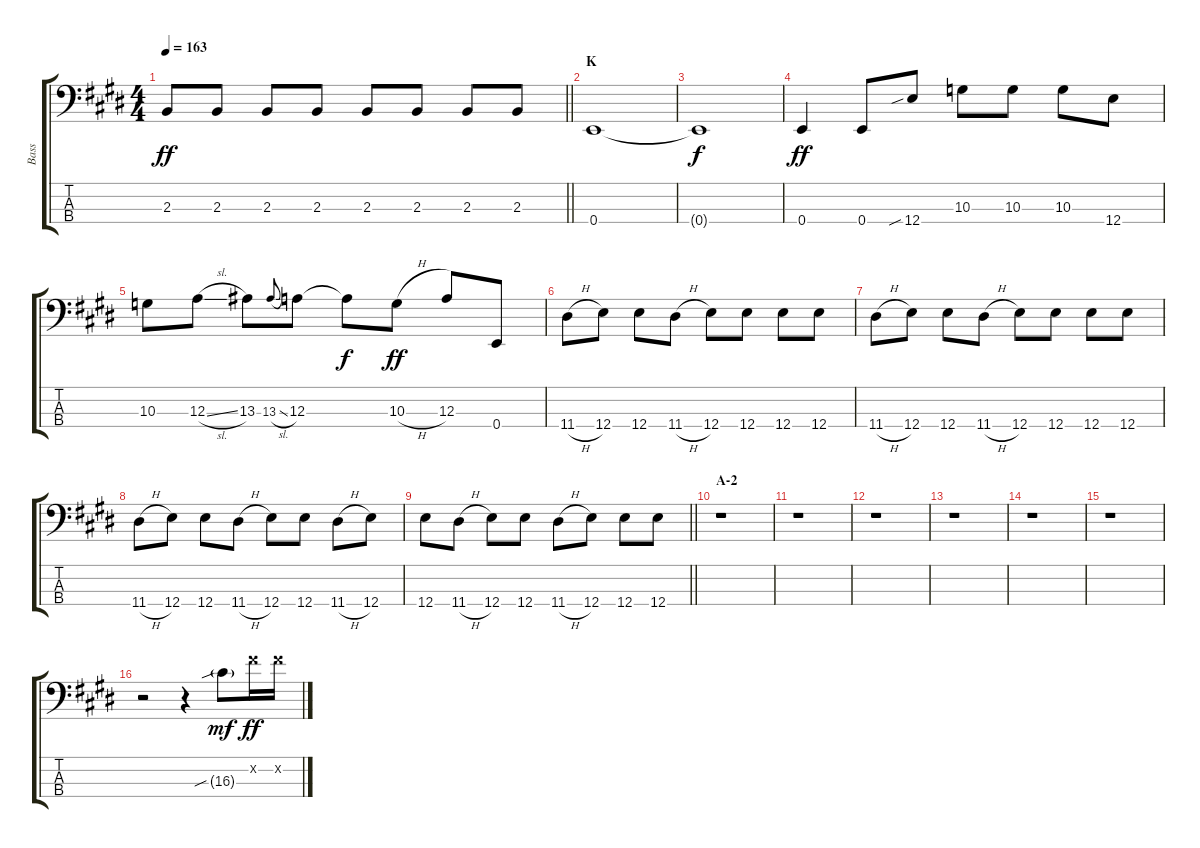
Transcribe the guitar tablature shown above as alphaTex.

\track ("Bass" "Bass") {instrument electricbasspick}
\staff {score tabs}
\tuning (G2 D2 A1 E1) {hide}
\ts (4 4)
\tempo 163
\clef f4
\barLineRight lightlight
\ks e
2.3.8{dy ff} 2.3.8 2.3.8 2.3.8 2.3.8 2.3.8 2.3.8 2.3.8 |
\section ("" "K")
0.4.1 |
0.4{t}.1{dy f} |
0.4.4{dy ff} 0.4.8 12.4{sib}.8 10.3.8 10.3.8 10.3.8 12.4.8 |
10.3.8 12.3{sl}.8 13.3.8 13.3{sl}.8{gr onbeat} 12.3.8 12.3{t}.8{dy f} 10.3{h}.8{dy ff} 12.3.8 0.4.8 |
11.4{h}.8 12.4.8 12.4.8 11.4{h}.8 12.4.8 12.4.8 12.4.8 12.4.8 |
11.4{h}.8 12.4.8 12.4.8 11.4{h}.8 12.4.8 12.4.8 12.4.8 12.4.8 |
11.4{h}.8 12.4.8 12.4.8 11.4{h}.8 12.4.8 12.4.8 11.4{h}.8 12.4.8 |
\barLineRight lightlight
12.4.8 11.4{h}.8 12.4.8 12.4.8 11.4{h}.8 12.4.8 12.4.8 12.4.8 |
\section ("" "A-2")
r.1 |
r.1 |
r.1 |
r.1 |
r.1 |
r.1 |
r.2 r.4 16.3{sib g}.8{dy mf} 16.2{x}.16{dy ff} 16.2{x}.16
